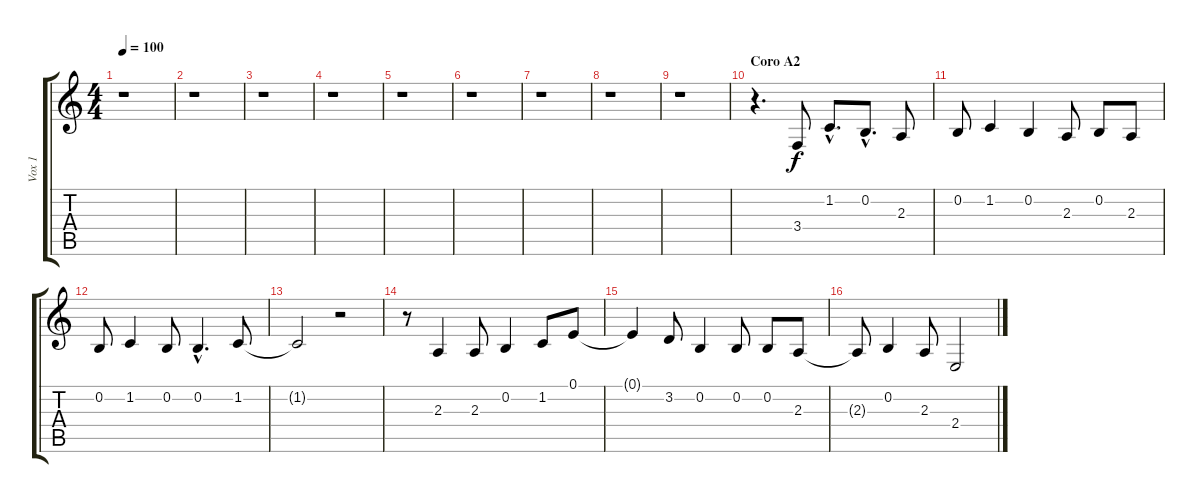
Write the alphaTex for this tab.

\track ("Vox 1" "Vox 1") {instrument harmonica}
\staff {score tabs}
\tuning (E4 B3 G3 D3 A2 E2) {hide}
\ts (4 4)
\tempo 100
\clef g2
\ks c
r.1{dy fff} |
r.1 |
r.1 |
r.1 |
r.1 |
r.1 |
r.1 |
r.1 |
r.1 |
\section ("" "Coro A2")
r.4{d} 3.4.8{dy f} 1.2{hac}.8{d} 0.2{hac}.8{d} 2.3.8 |
0.2.8 1.2.4 0.2.4 2.3.8 0.2.8 2.3.8 |
0.2.8 1.2.4 0.2.8 0.2{hac}.4{d} 1.2.8 |
1.2{t}.2 r.2 |
r.8 2.3.4 2.3.8 0.2.4 1.2.8 0.1.8 |
0.1{t}.4 3.2.8 0.2.4 0.2.8 0.2.8 2.3.8 |
2.3{t}.8 0.2.4 2.3.8 2.4.2
